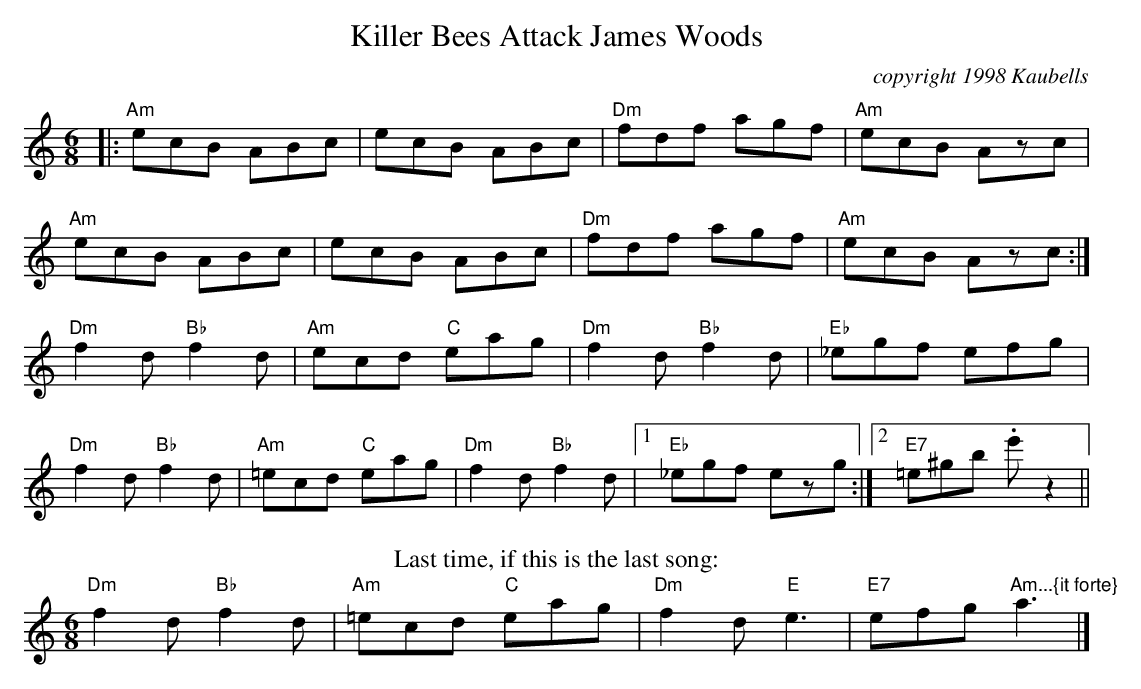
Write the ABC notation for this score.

X:1
T:Killer Bees Attack James Woods
C:copyright 1998 Kaubells
E:14                   % note spacing
M:6/8
K:Am
|:"Am"ecB ABc|ecB ABc|"Dm"fdf agf|"Am"ecB Azc|
"Am"ecB ABc|ecB ABc|"Dm"fdf agf|"Am"ecB Azc:|
"Dm"f2d "Bb"f2d|"Am"ecd "C"eag|"Dm"f2d "Bb"f2d|"Eb"_egf efg|
"Dm"f2d "Bb"f2d|"Am"=ecd "C"eag|"Dm"f2d "Bb"f2d|1"Eb"_egf ezg:|2"E7"=e^gb .e'z2||
T:Last time, if this is the last song:
"Dm"f2d "Bb"f2d|"Am"=ecd "C"eag|"Dm"f2d "E"e3|"E7"efg "Am...{\it forte}"a3|]

\bigskip              % a bit of space
